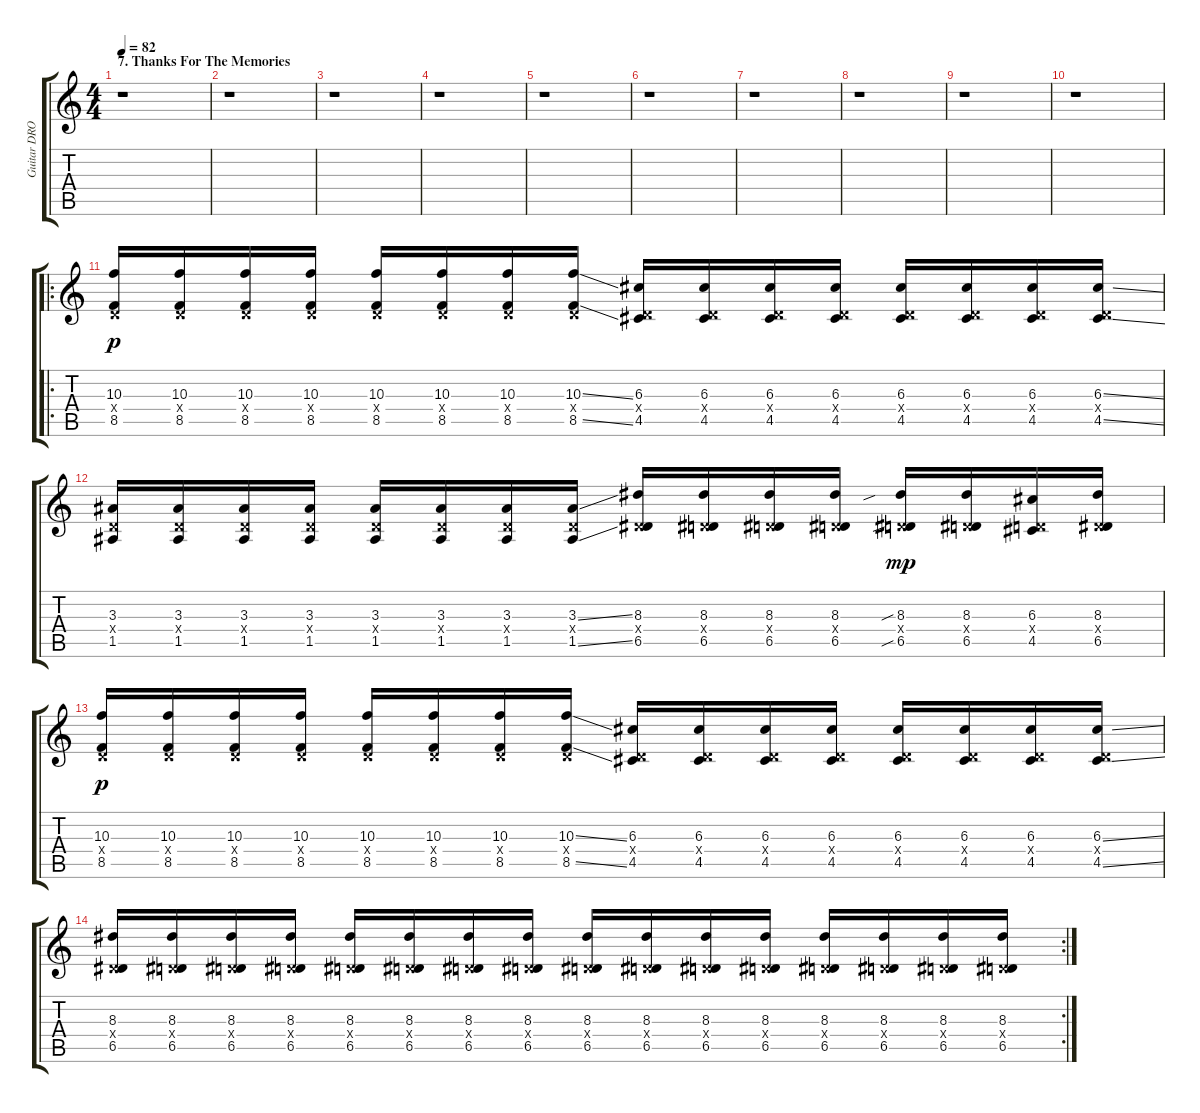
\track ("Guitar DROP-D THREE" "Guitar DRO") {instrument distortionguitar}
\staff {score tabs}
\tuning (E4 B3 G3 D3 A2 D2) {hide}
\ts (4 4)
\section ("" "7. Thanks For The Memories")
\tempo 82
\tempo 78
\tempo 82
\clef g2
\ks c
r.1{dy p instrument distortionguitar} |
r.1 |
r.1 |
r.1 |
r.1 |
r.1 |
r.1 |
r.1 |
r.1 |
r.1 |
\ro
(10.3 0.4{x} 8.5).16{volume 16} (10.3 0.4{x} 8.5).16 (10.3 0.4{x} 8.5).16 (10.3 0.4{x} 8.5).16 (10.3 0.4{x} 8.5).16 (10.3 0.4{x} 8.5).16 (10.3 0.4{x} 8.5).16 (10.3{ss} 0.4{x} 8.5{ss}).16 (6.3 0.4{x} 4.5).16 (6.3 0.4{x} 4.5).16 (6.3 0.4{x} 4.5).16 (6.3 0.4{x} 4.5).16 (6.3 0.4{x} 4.5).16 (6.3 0.4{x} 4.5).16 (6.3 0.4{x} 4.5).16 (6.3{ss} 0.4{x} 4.5{ss}).16 |
(3.3 0.4{x} 1.5).16 (3.3 0.4{x} 1.5).16 (3.3 0.4{x} 1.5).16 (3.3 0.4{x} 1.5).16 (3.3 0.4{x} 1.5).16 (3.3 0.4{x} 1.5).16 (3.3 0.4{x} 1.5).16 (3.3{ss} 0.4{x} 1.5{ss}).16 (8.3 0.4{x} 6.5).16 (8.3 0.4{x} 6.5).16 (8.3 0.4{x} 6.5).16 (8.3 0.4{x} 6.5).16 (8.3{sib} 0.4{x} 6.5{sib}).16{dy mp} (8.3 0.4{x} 6.5).16 (6.3 0.4{x} 4.5).16 (8.3 0.4{x} 6.5).16 |
(10.3 0.4{x} 8.5).16{dy p} (10.3 0.4{x} 8.5).16 (10.3 0.4{x} 8.5).16 (10.3 0.4{x} 8.5).16 (10.3 0.4{x} 8.5).16 (10.3 0.4{x} 8.5).16 (10.3 0.4{x} 8.5).16 (10.3{ss} 0.4{x} 8.5{ss}).16 (6.3 0.4{x} 4.5).16 (6.3 0.4{x} 4.5).16 (6.3 0.4{x} 4.5).16 (6.3 0.4{x} 4.5).16 (6.3 0.4{x} 4.5).16 (6.3 0.4{x} 4.5).16 (6.3 0.4{x} 4.5).16 (6.3{ss} 0.4{x} 4.5{ss}).16 |
\rc 2
(8.3 0.4{x} 6.5).16 (8.3 0.4{x} 6.5).16 (8.3 0.4{x} 6.5).16 (8.3 0.4{x} 6.5).16 (8.3 0.4{x} 6.5).16 (8.3 0.4{x} 6.5).16 (8.3 0.4{x} 6.5).16 (8.3 0.4{x} 6.5).16 (8.3 0.4{x} 6.5).16 (8.3 0.4{x} 6.5).16 (8.3 0.4{x} 6.5).16 (8.3 0.4{x} 6.5).16 (8.3 0.4{x} 6.5).16 (8.3 0.4{x} 6.5).16 (8.3 0.4{x} 6.5).16 (8.3 0.4{x} 6.5).16
